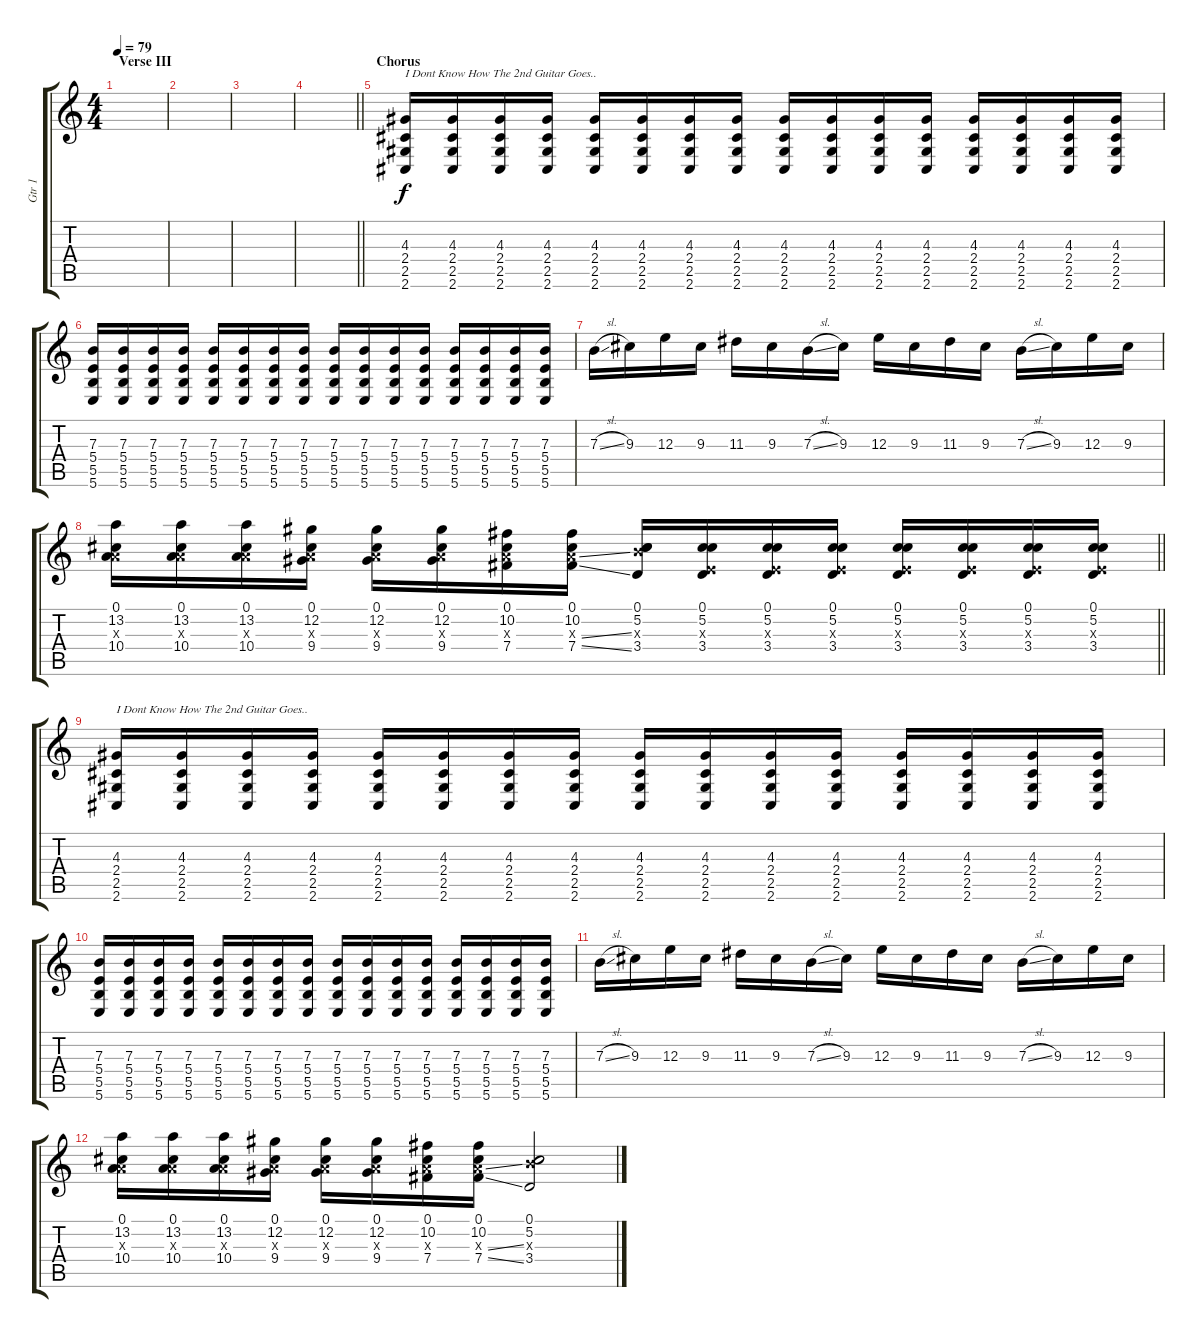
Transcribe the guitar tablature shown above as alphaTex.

\track ("Gtr 1" "Gtr 1") {instrument acousticguitarsteel}
\staff {score tabs}
\tuning (Db4 Ab3 E3 B2 Gb2 B1) {hide}
\ts (4 4)
\section ("" "Verse III")
\tempo 79
\clef g2
\ks c
|
|
|
\barLineRight lightlight
|
\section ("" "Chorus")
(4.3 2.4 2.5 2.6).16{txt "I Dont Know How The 2nd Guitar Goes.. "} (4.3 2.4 2.5 2.6).16 (4.3 2.4 2.5 2.6).16 (4.3 2.4 2.5 2.6).16 (4.3 2.4 2.5 2.6).16 (4.3 2.4 2.5 2.6).16 (4.3 2.4 2.5 2.6).16 (4.3 2.4 2.5 2.6).16 (4.3 2.4 2.5 2.6).16 (4.3 2.4 2.5 2.6).16 (4.3 2.4 2.5 2.6).16 (4.3 2.4 2.5 2.6).16 (4.3 2.4 2.5 2.6).16 (4.3 2.4 2.5 2.6).16 (4.3 2.4 2.5 2.6).16 (4.3 2.4 2.5 2.6).16 |
(7.3 5.4 5.5 5.6).16 (7.3 5.4 5.5 5.6).16 (7.3 5.4 5.5 5.6).16 (7.3 5.4 5.5 5.6).16 (7.3 5.4 5.5 5.6).16 (7.3 5.4 5.5 5.6).16 (7.3 5.4 5.5 5.6).16 (7.3 5.4 5.5 5.6).16 (7.3 5.4 5.5 5.6).16 (7.3 5.4 5.5 5.6).16 (7.3 5.4 5.5 5.6).16 (7.3 5.4 5.5 5.6).16 (7.3 5.4 5.5 5.6).16 (7.3 5.4 5.5 5.6).16 (7.3 5.4 5.5 5.6).16 (7.3 5.4 5.5 5.6).16 |
7.3{sl}.16 9.3.16 12.3.16 9.3.16 11.3.16 9.3.16 7.3{sl}.16 9.3.16 12.3.16 9.3.16 11.3.16 9.3.16 7.3{sl}.16 9.3.16 12.3.16 9.3.16 |
\barLineRight lightlight
(0.1 13.2 5.3{x} 10.4).16 (0.1 13.2 5.3{x} 10.4).16 (0.1 13.2 5.3{x} 10.4).16 (0.1 12.2 5.3{x} 9.4).16 (0.1 12.2 5.3{x} 9.4).16 (0.1 12.2 5.3{x} 9.4).16 (0.1 10.2 5.3{x} 7.4).16 (0.1 10.2 5.3{ss x} 7.4{ss}).16 (0.1 5.2 7.3{x} 3.4).16 (0.1 5.2 0.3{x} 3.4).16 (0.1 5.2 0.3{x} 3.4).16 (0.1 5.2 0.3{x} 3.4).16 (0.1 5.2 0.3{x} 3.4).16 (0.1 5.2 0.3{x} 3.4).16 (0.1 5.2 0.3{x} 3.4).16 (0.1 5.2 0.3{x} 3.4).16 |
(4.3 2.4 2.5 2.6).16{txt "I Dont Know How The 2nd Guitar Goes.. "} (4.3 2.4 2.5 2.6).16 (4.3 2.4 2.5 2.6).16 (4.3 2.4 2.5 2.6).16 (4.3 2.4 2.5 2.6).16 (4.3 2.4 2.5 2.6).16 (4.3 2.4 2.5 2.6).16 (4.3 2.4 2.5 2.6).16 (4.3 2.4 2.5 2.6).16 (4.3 2.4 2.5 2.6).16 (4.3 2.4 2.5 2.6).16 (4.3 2.4 2.5 2.6).16 (4.3 2.4 2.5 2.6).16 (4.3 2.4 2.5 2.6).16 (4.3 2.4 2.5 2.6).16 (4.3 2.4 2.5 2.6).16 |
(7.3 5.4 5.5 5.6).16 (7.3 5.4 5.5 5.6).16 (7.3 5.4 5.5 5.6).16 (7.3 5.4 5.5 5.6).16 (7.3 5.4 5.5 5.6).16 (7.3 5.4 5.5 5.6).16 (7.3 5.4 5.5 5.6).16 (7.3 5.4 5.5 5.6).16 (7.3 5.4 5.5 5.6).16 (7.3 5.4 5.5 5.6).16 (7.3 5.4 5.5 5.6).16 (7.3 5.4 5.5 5.6).16 (7.3 5.4 5.5 5.6).16 (7.3 5.4 5.5 5.6).16 (7.3 5.4 5.5 5.6).16 (7.3 5.4 5.5 5.6).16 |
7.3{sl}.16 9.3.16 12.3.16 9.3.16 11.3.16 9.3.16 7.3{sl}.16 9.3.16 12.3.16 9.3.16 11.3.16 9.3.16 7.3{sl}.16 9.3.16 12.3.16 9.3.16 |
(0.1 13.2 5.3{x} 10.4).16 (0.1 13.2 5.3{x} 10.4).16 (0.1 13.2 5.3{x} 10.4).16 (0.1 12.2 5.3{x} 9.4).16 (0.1 12.2 5.3{x} 9.4).16 (0.1 12.2 5.3{x} 9.4).16 (0.1 10.2 5.3{x} 7.4).16 (0.1 10.2 5.3{ss x} 7.4{ss}).16 (0.1 5.2 7.3{x} 3.4).2
